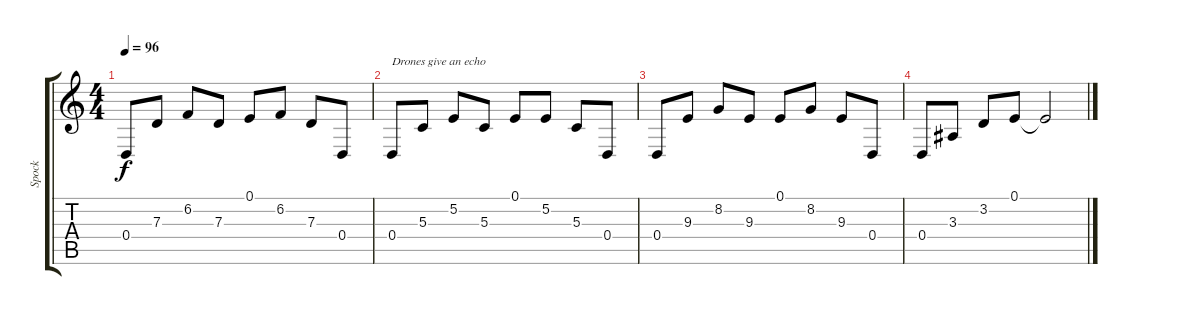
\track ("Spock" "Spock") {instrument acousticgrandpiano}
\staff {score tabs}
\tuning (E4 B3 G3 D3 A2 E2) {hide}
\ts (4 4)
\tempo 96
\clef g2
\ks c
0.4.8{dy f instrument acousticgrandpiano} 7.3.8 6.2.8 7.3.8 0.1.8 6.2.8 7.3.8 0.4.8 |
0.4.8{txt "Drones give an echo"} 5.3.8 5.2.8 5.3.8 0.1.8 5.2.8 5.3.8 0.4.8 |
0.4.8 9.3.8 8.2.8 9.3.8 0.1.8 8.2.8 9.3.8 0.4.8 |
0.4.8 3.3.8 3.2.8 0.1.8 0.1{t}.2
